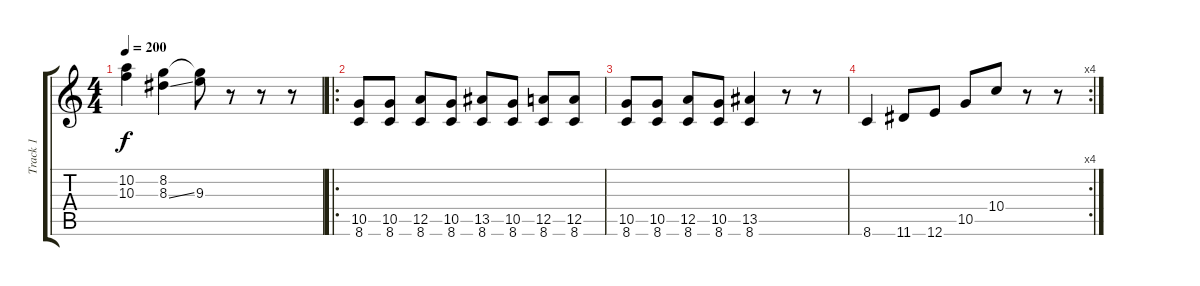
\track ("Track 1" "Track 1") {instrument acousticguitarnylon}
\staff {score tabs}
\tuning (E4 B3 G3 D3 A2 E2) {hide}
\ts (4 4)
\tempo 200
\clef g2
\ks c
(10.2 10.3).4{dy f} (8.2 8.3{ss}).4 (8.2{t} 9.3).8 r.8 r.8 r.8 |
\ro
(10.5 8.6).8 (10.5 8.6).8 (12.5 8.6).8 (10.5 8.6).8 (13.5 8.6).8 (10.5 8.6).8 (12.5 8.6).8 (12.5 8.6).8 |
(10.5 8.6).8 (10.5 8.6).8 (12.5 8.6).8 (10.5 8.6).8 (13.5 8.6).4 r.8 r.8 |
\rc 4
8.6.4 11.6.8 12.6.8 10.5.8 10.4.8 r.8 r.8
